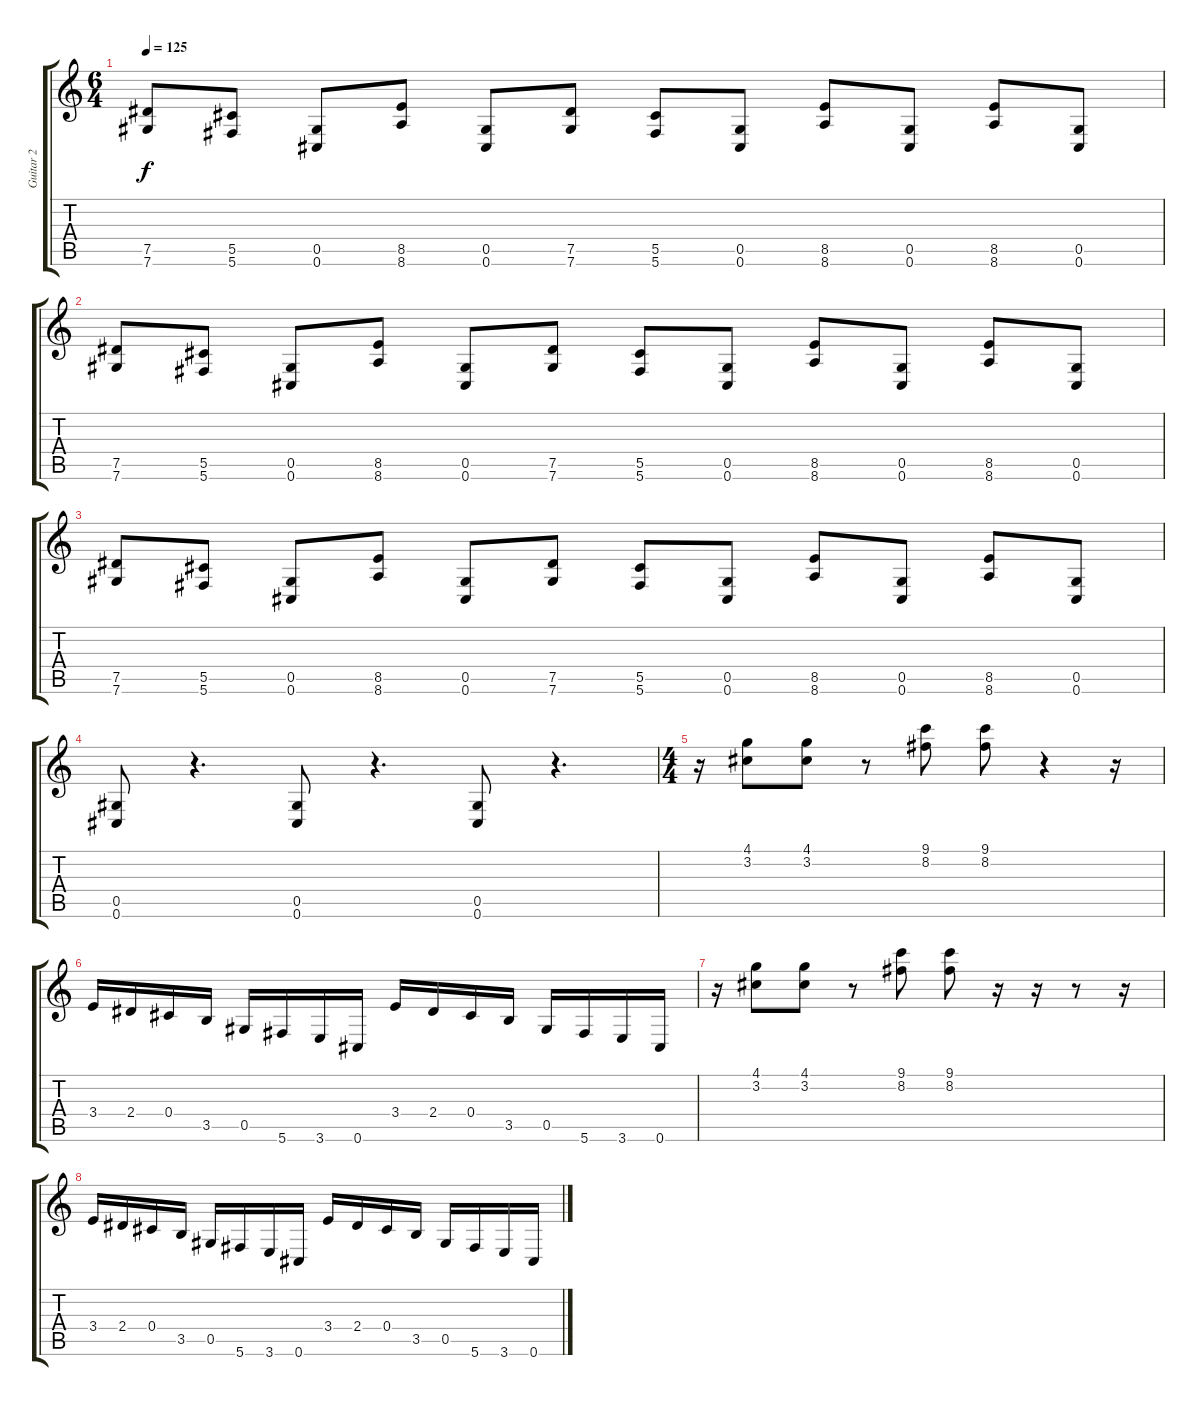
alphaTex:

\track ("Guitar 2" "Guitar 2") {instrument distortionguitar}
\staff {score tabs}
\tuning (Eb4 Bb3 Gb3 Db3 Ab2 Db2) {hide}
\ts (6 4)
\tempo 125
\clef g2
\ks c
(7.5 7.6).8{dy f} (5.5 5.6).8 (0.5 0.6).8 (8.5 8.6).8 (0.5 0.6).8 (7.5 7.6).8 (5.5 5.6).8 (0.5 0.6).8 (8.5 8.6).8 (0.5 0.6).8 (8.5 8.6).8 (0.5 0.6).8 |
(7.5 7.6).8 (5.5 5.6).8 (0.5 0.6).8 (8.5 8.6).8 (0.5 0.6).8 (7.5 7.6).8 (5.5 5.6).8 (0.5 0.6).8 (8.5 8.6).8 (0.5 0.6).8 (8.5 8.6).8 (0.5 0.6).8 |
(7.5 7.6).8 (5.5 5.6).8 (0.5 0.6).8 (8.5 8.6).8 (0.5 0.6).8 (7.5 7.6).8 (5.5 5.6).8 (0.5 0.6).8 (8.5 8.6).8 (0.5 0.6).8 (8.5 8.6).8 (0.5 0.6).8 |
(0.5 0.6).8 r.4{d} (0.5 0.6).8 r.4{d} (0.5 0.6).8 r.4{d} |
\ts (4 4)
r.16 (4.1 3.2).8 (4.1 3.2).8 r.8 (9.1 8.2).8 (9.1 8.2).8 r.4 r.16 |
3.4.16 2.4.16 0.4.16 3.5.16 0.5.16 5.6.16 3.6.16 0.6.16 3.4.16 2.4.16 0.4.16 3.5.16 0.5.16 5.6.16 3.6.16 0.6.16 |
r.16 (4.1 3.2).8 (4.1 3.2).8 r.8 (9.1 8.2).8 (9.1 8.2).8 r.16 r.16 r.8 r.16 |
3.4.16 2.4.16 0.4.16 3.5.16 0.5.16 5.6.16 3.6.16 0.6.16 3.4.16 2.4.16 0.4.16 3.5.16 0.5.16 5.6.16 3.6.16 0.6.16
